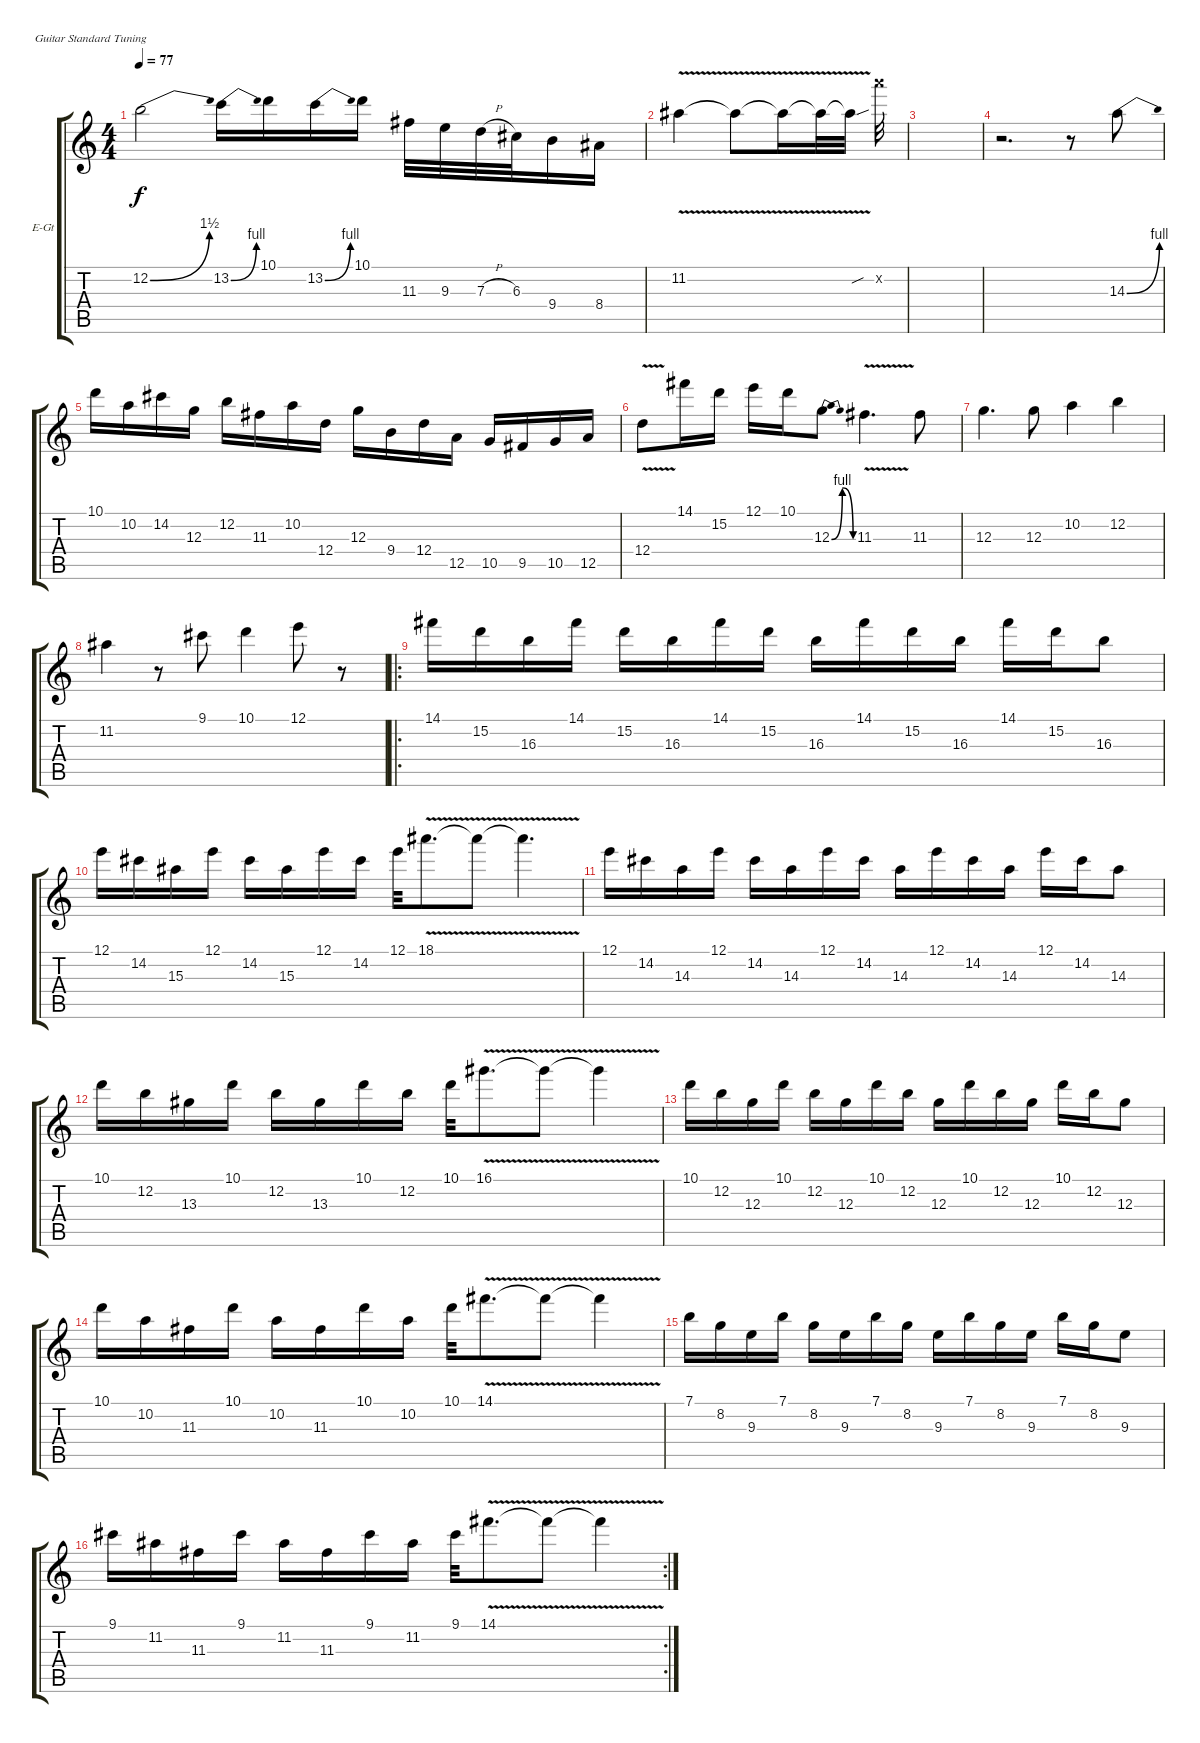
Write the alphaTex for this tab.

\defaultSystemsLayout 4
\bracketExtendMode groupsimilarinstruments
\firstSystemTrackNameOrientation horizontal
\otherSystemsTrackNameOrientation horizontal
\track ("Electric Guitar" "E-Gt") {instrument distortionguitar}
\staff {score tabs}
\tuning (E4 B3 G3 D3 A2 E2)
\ts (4 4)
\tempo 77
\clef g2
\scale
0.333333
\ks c
12.2{be (bend 0 0 13.2 6)}.2{dy f} 13.2{be (bend 0 0 15 4)}.16 10.1.16 13.2{be (bend 0 0 15 4)}.16 10.1.16 11.3.32 9.3.32 7.3{h}.32 6.3.32 9.4.16 8.4.16 |
\scale
0.333333 11.2{v}.4 11.2{v t}.8 11.2{v t}.16 11.2{v t}.32 11.2{v sou t}.32 22.2{x}.32 |
\scale
0.333333 |
\scale
0.333333 r.2{d} r.8 14.3{be (bend 0 0 15 4)}.8 |
\scale
0.333333 10.1.16 10.2.16 14.2.16 12.3.16 12.2.16 11.3.16 10.2.16 12.4.16 12.3.16 9.4.16 12.4.16 12.5.16 10.5.16 9.5.16 10.5.16 12.5.16 |
\scale
0.333333 12.4{v}.8 14.1.16 15.2.16 12.1.16 10.1.16 12.3{be (bendrelease 0 0 10.2 4 20.4 4 30 0)}.8 11.3{v}.4{d} 11.3.8 |
\scale
0.313131 12.3.4{d} 12.3.8 10.2.4 12.2.4 |
\scale
0.313131 11.2.4 r.8 9.1.8 10.1.4 12.1.8 r.8 |
\ro
\scale
0.373737 14.1.16 15.2.16 16.3.16 14.1.16 15.2.16 16.3.16 14.1.16 15.2.16 16.3.16 14.1.16 15.2.16 16.3.16 14.1.16 15.2.16 16.3.8 |
\scale
0.333333 12.1.16 14.2.16 15.3.16 12.1.16 14.2.16 15.3.16 12.1.16 14.2.16 12.1.32 18.1{v}.8{d} 18.1{v t}.8 18.1{v t}.4{d} |
\scale
0.333333 12.1.16 14.2.16 14.3.16 12.1.16 14.2.16 14.3.16 12.1.16 14.2.16 14.3.16 12.1.16 14.2.16 14.3.16 12.1.16 14.2.16 14.3.8 |
\scale
0.333333 10.1.16 12.2.16 13.3.16 10.1.16 12.2.16 13.3.16 10.1.16 12.2.16 10.1.32 16.1{v}.8{d} 16.1{v t}.8 16.1{v t}.4 |
\scale
0.333333 10.1.16 12.2.16 12.3.16 10.1.16 12.2.16 12.3.16 10.1.16 12.2.16 12.3.16 10.1.16 12.2.16 12.3.16 10.1.16 12.2.16 12.3.8 |
\scale
0.333333 10.1.16 10.2.16 11.3.16 10.1.16 10.2.16 11.3.16 10.1.16 10.2.16 10.1.32 14.1{v}.8{d} 14.1{v t}.8 14.1{v t}.4 |
\scale
0.333333 7.1.16 8.2.16 9.3.16 7.1.16 8.2.16 9.3.16 7.1.16 8.2.16 9.3.16 7.1.16 8.2.16 9.3.16 7.1.16 8.2.16 9.3.8 |
\rc 2
9.1.16 11.2.16 11.3.16 9.1.16 11.2.16 11.3.16 9.1.16 11.2.16 9.1.32 14.1{v}.8{d} 14.1{v t}.8 14.1{v t}.4
